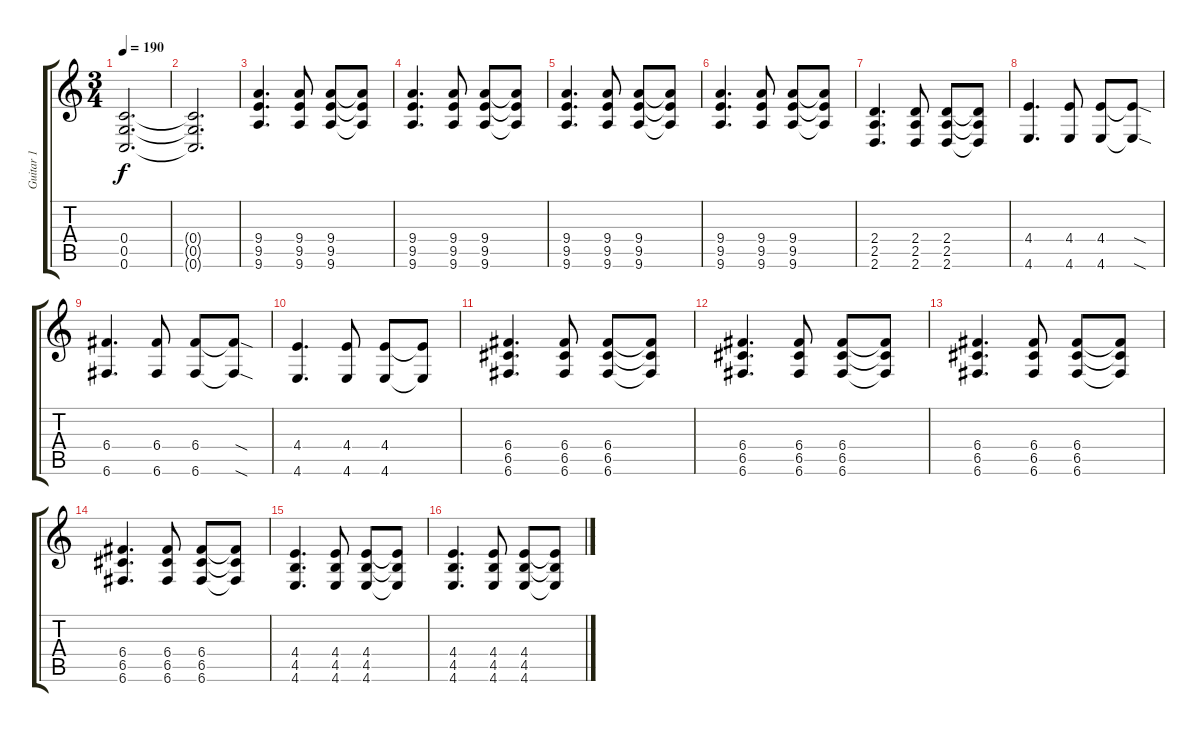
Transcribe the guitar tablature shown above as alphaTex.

\track ("Guitar 1" "Guitar 1") {instrument distortionguitar}
\staff {score tabs}
\tuning (E4 C4 G3 C3 G2 C2) {hide}
\ts (3 4)
\tempo 190
\clef g2
\ks c
(0.4{t} 0.5{t} 0.6{t}).2{d dy f} |
(0.4{t} 0.5{t} 0.6{t}).2{d} |
(9.4 9.5 9.6).4{d} (9.4 9.5 9.6).8 (9.4 9.5 9.6).8 (9.4{t} 9.5{t} 9.6{t}).8 |
(9.4 9.5 9.6).4{d} (9.4 9.5 9.6).8 (9.4 9.5 9.6).8 (9.4{t} 9.5{t} 9.6{t}).8 |
(9.4 9.5 9.6).4{d} (9.4 9.5 9.6).8 (9.4 9.5 9.6).8 (9.4{t} 9.5{t} 9.6{t}).8 |
(9.4 9.5 9.6).4{d} (9.4 9.5 9.6).8 (9.4 9.5 9.6).8 (9.4{t} 9.5{t} 9.6{t}).8 |
(2.4 2.5 2.6).4{d} (2.4 2.5 2.6).8 (2.4 2.5 2.6).8 (2.4{t} 2.5{t} 2.6{t}).8 |
(4.4 4.6).4{d} (4.4 4.6).8 (4.4 4.6).8 (4.4{sod t} 4.6{sod t}).8 |
(6.4 6.6).4{d} (6.4 6.6).8 (6.4 6.6).8 (6.4{sod t} 6.6{sod t}).8 |
(4.4 4.6).4{d} (4.4 4.6).8 (4.4 4.6).8 (4.4{t} 4.6{t}).8 |
(6.4 6.5 6.6).4{d} (6.4 6.5 6.6).8 (6.4 6.5 6.6).8 (6.4{t} 6.5{t} 6.6{t}).8 |
(6.4 6.5 6.6).4{d} (6.4 6.5 6.6).8 (6.4 6.5 6.6).8 (6.4{t} 6.5{t} 6.6{t}).8 |
(6.4 6.5 6.6).4{d} (6.4 6.5 6.6).8 (6.4 6.5 6.6).8 (6.4{t} 6.5{t} 6.6{t}).8 |
(6.4 6.5 6.6).4{d} (6.4 6.5 6.6).8 (6.4 6.5 6.6).8 (6.4{t} 6.5{t} 6.6{t}).8 |
(4.4 4.5 4.6).4{d} (4.4 4.5 4.6).8 (4.4 4.5 4.6).8 (4.4{t} 4.5{t} 4.6{t}).8 |
(4.4 4.5 4.6).4{d} (4.4 4.5 4.6).8 (4.4 4.5 4.6).8 (4.4{t} 4.5{t} 4.6{t}).8
